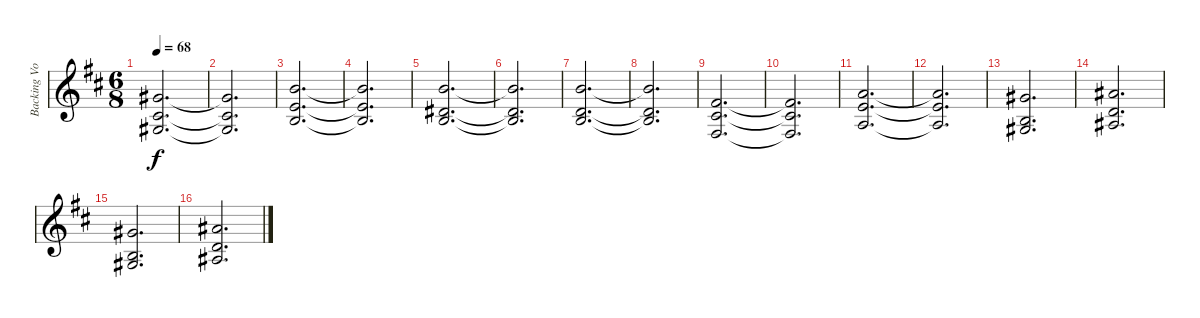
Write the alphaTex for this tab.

\track ("Backing Vocals" "Backing Vo") {instrument choiraahs}
\staff {score}
\tuning (E4 B3 G3 D3 A2 E2) {hide}
\ts (6 8)
\tempo 68
\clef g2
\ks d
(4.1 2.2 1.3).2{d dy f} |
(4.1{t} 2.2{t} 1.3{t}).2{d} |
(0.1 12.2 4.3).2{d} |
(0.1{t} 12.2{t} 4.3{t}).2{d} |
(7.1 4.3 18.5).2{d} |
(7.1{t} 4.3{t} 18.5{t}).2{d} |
(7.1 0.2 7.3).2{d} |
(7.1{t} 0.2{t} 7.3{t}).2{d} |
(2.1 2.2 4.4).2{d} |
(2.1{t} 2.2{t} 4.4{t}).2{d} |
(5.1 5.2 2.3).2{d} |
(5.1{t} 5.2{t} 2.3{t}).2{d} |
(4.1 0.2 1.3).2{d} |
(6.1 3.2 3.3).2{d} |
(4.1 0.2 1.3).2{d} |
(6.1 3.2 3.3).2{d}
